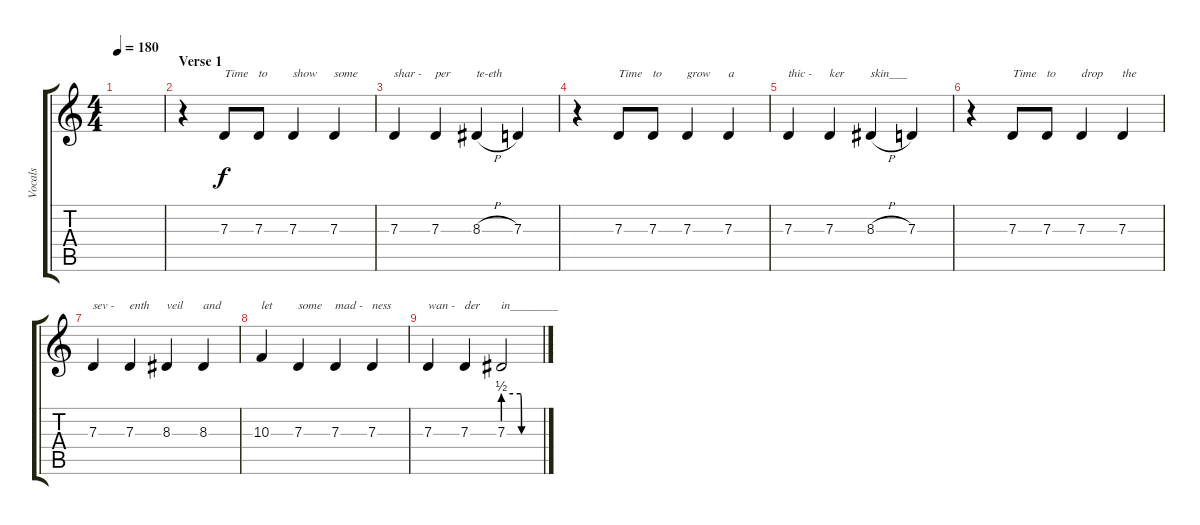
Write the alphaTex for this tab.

\track ("Vocals" "Vocals") {instrument choiraahs}
\staff {score tabs}
\tuning (E4 B3 G3 D3 A2 E2) {hide}
\ts (4 4)
\tempo 180
\clef g2
\ks c
|
\section ("" "Verse 1")
r.4 7.3.8{txt "Time"} 7.3.8{txt "to"} 7.3.4{txt "show"} 7.3.4{txt "some"} |
7.3.4{txt "shar -"} 7.3.4{txt "per"} 8.3{h}.4{txt "te-eth"} 7.3.4 |
r.4 7.3.8{txt "Time"} 7.3.8{txt "to"} 7.3.4{txt "grow"} 7.3.4{txt "a"} |
7.3.4{txt "thic -"} 7.3.4{txt "ker"} 8.3{h}.4{txt "skin___"} 7.3.4 |
r.4 7.3.8{txt "Time"} 7.3.8{txt "to"} 7.3.4{txt "drop"} 7.3.4{txt "the"} |
7.3.4{txt "sev -"} 7.3.4{txt "enth"} 8.3.4{txt "veil"} 8.3.4{txt "and"} |
10.3.4{txt "let"} 7.3.4{txt "some"} 7.3.4{txt "mad - "} 7.3.4{txt "ness"} |
7.3.4{txt "wan -"} 7.3.4{txt "der"} 7.3{be (custom 0 2 28 2 30 0 60 0)}.2{txt "in________"}
